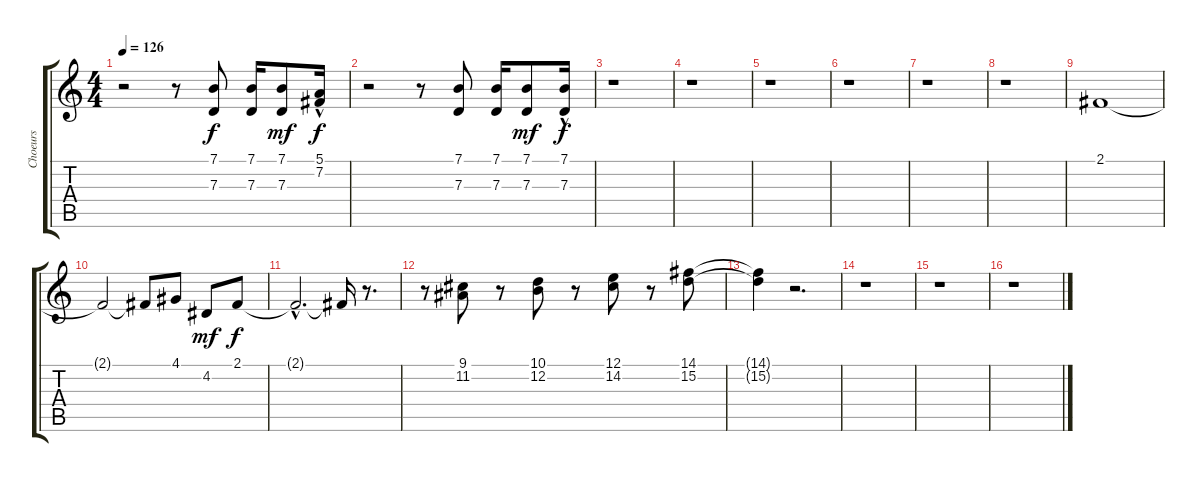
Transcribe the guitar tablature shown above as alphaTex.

\track ("Choeurs" "Choeurs") {instrument voiceoohs}
\staff {score tabs}
\tuning (E4 B3 G3 D3 A2 E2) {hide}
\ts (4 4)
\tempo 126
\clef g2
\ks c
r.2{dy pp} r.8 (7.1 7.3).8{dy f} (7.1 7.3).16 (7.1 7.3).8{dy mf} (5.1 7.2{hac}).16{dy f} |
r.2 r.8 (7.1 7.3).8 (7.1 7.3).16 (7.1 7.3).8{dy mf} (7.1 7.3{hac}).16{dy f} |
r.1 |
r.1 |
r.1 |
r.1 |
r.1 |
r.1 |
2.1.1 |
2.1{t}.2 2.1{t}.8 4.1.8 4.2.8{dy mf} 2.1.8{dy f} |
2.1{hac t}.2{d} 2.1{t}.16 r.8{d} |
r.8 (9.1 11.2).8 r.8 (10.1 12.2).8 r.8 (12.1 14.2).8 r.8 (14.1 15.2).8 |
(14.1{t} 15.2{t}).4 r.2{d} |
r.1 |
r.1 |
r.1
